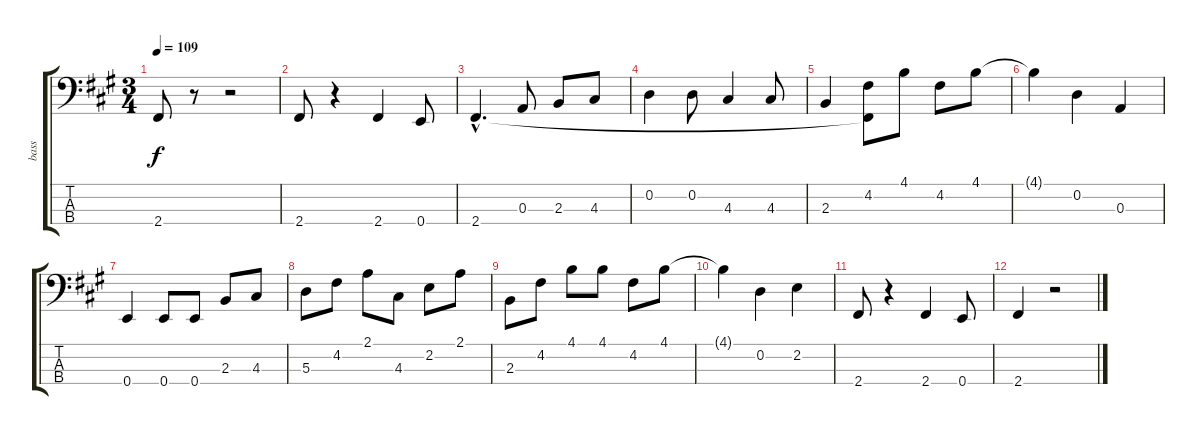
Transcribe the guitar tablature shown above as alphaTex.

\track ("bass" "bass") {instrument electricbasspick}
\staff {score tabs}
\tuning (G2 D2 A1 E1) {hide}
\ts (3 4)
\tempo 109
\clef f4
\ks a
2.4.8{dy f} r.8 r.2 |
2.4.8 r.4 2.4.4 0.4.8 |
2.4{hac}.4{d} 0.3.8 2.3.8 4.3.8 |
0.2.4 0.2.8 4.3.4 4.3.8 |
2.3.4 (4.2 2.4{t}).8 4.1.8 4.2.8 4.1.8 |
4.1{t}.4 0.2.4 0.3.4 |
0.4.4 0.4.8 0.4.8 2.3.8 4.3.8 |
5.3.8 4.2.8 2.1.8 4.3.8 2.2.8 2.1.8 |
2.3.8 4.2.8 4.1.8 4.1.8 4.2.8 4.1.8 |
4.1{t}.4 0.2.4 2.2.4 |
2.4.8 r.4 2.4.4 0.4.8 |
2.4.4 r.2
